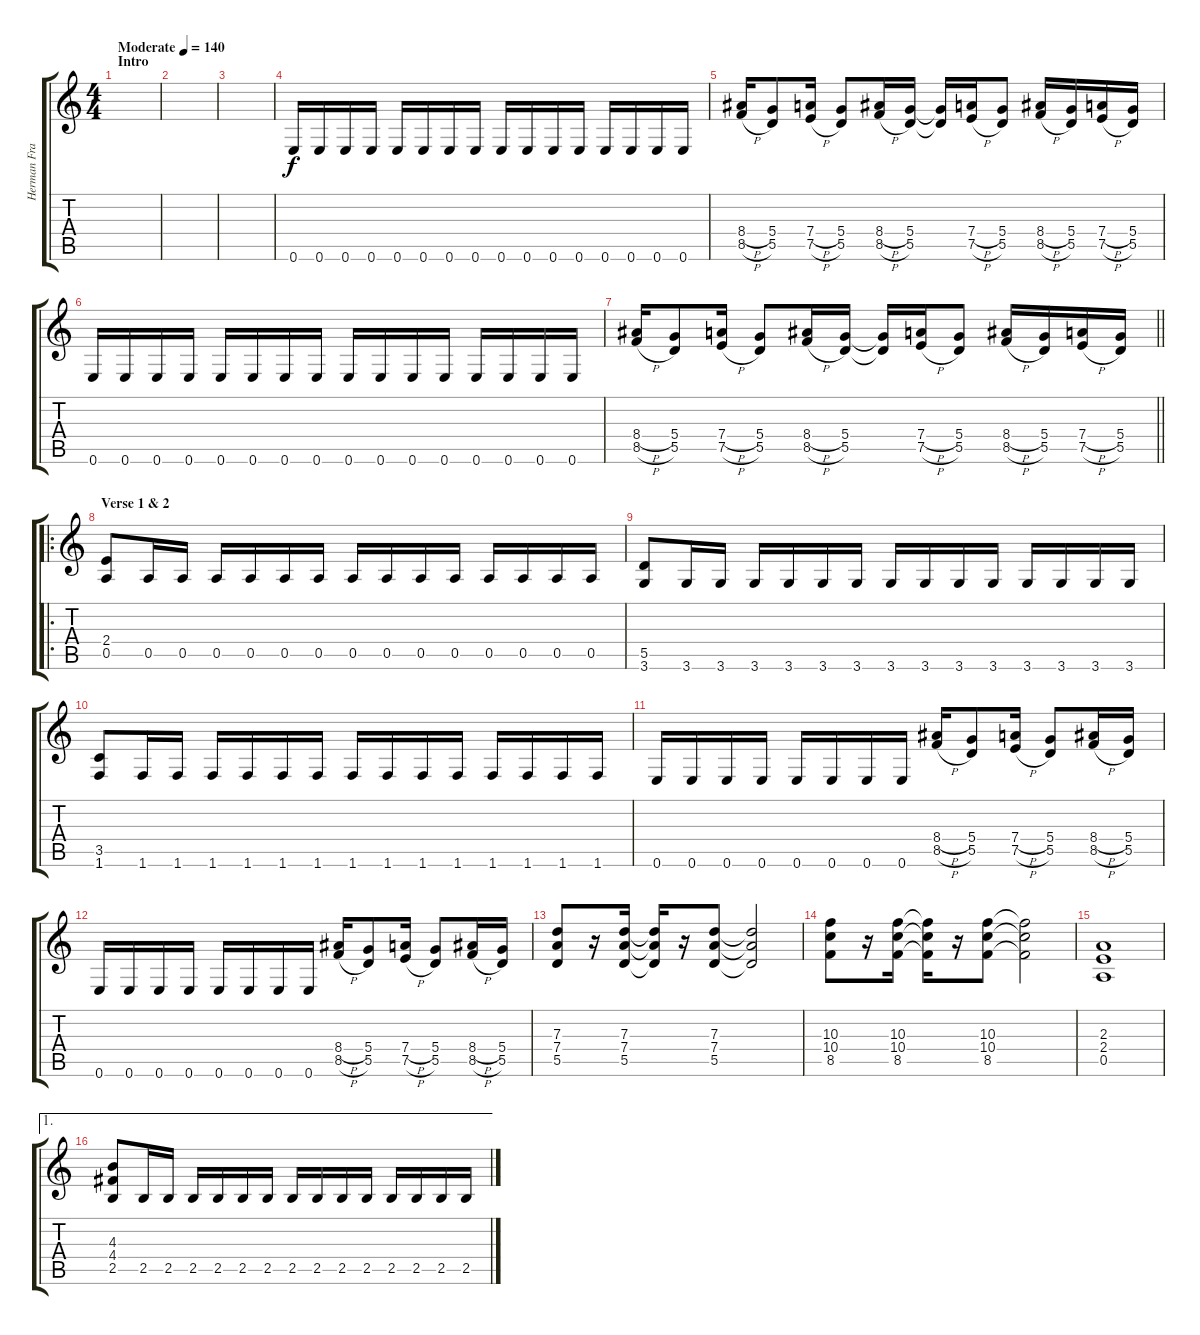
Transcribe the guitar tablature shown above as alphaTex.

\track ("Herman Frank (Guitar)" "Herman Fra") {instrument distortionguitar}
\staff {score tabs}
\tuning (E4 B3 G3 D3 A2 E2) {hide}
\ts (4 4)
\section ("" "Intro")
\tempo (140 "Moderate")
\clef g2
\ks c
|
|
|
0.6.16 0.6.16 0.6.16 0.6.16 0.6.16 0.6.16 0.6.16 0.6.16 0.6.16 0.6.16 0.6.16 0.6.16 0.6.16 0.6.16 0.6.16 0.6.16 |
(8.4{h} 8.5{h}).16 (5.4 5.5).8 (7.4{h} 7.5{h}).16 (5.4 5.5).8 (8.4{h} 8.5{h}).16 (5.4 5.5).16 (5.4{t} 5.5{t}).16 (7.4{h} 7.5{h}).16 (5.4 5.5).8 (8.4{h} 8.5{h}).16 (5.4 5.5).16 (7.4{h} 7.5{h}).16 (5.4 5.5).16 |
0.6.16 0.6.16 0.6.16 0.6.16 0.6.16 0.6.16 0.6.16 0.6.16 0.6.16 0.6.16 0.6.16 0.6.16 0.6.16 0.6.16 0.6.16 0.6.16 |
\barLineRight lightlight
(8.4{h} 8.5{h}).16 (5.4 5.5).8 (7.4{h} 7.5{h}).16 (5.4 5.5).8 (8.4{h} 8.5{h}).16 (5.4 5.5).16 (5.4{t} 5.5{t}).16 (7.4{h} 7.5{h}).16 (5.4 5.5).8 (8.4{h} 8.5{h}).16 (5.4 5.5).16 (7.4{h} 7.5{h}).16 (5.4 5.5).16 |
\ro
\section ("" "Verse 1 & 2")
(2.4 0.5).8 0.5.16 0.5.16 0.5.16 0.5.16 0.5.16 0.5.16 0.5.16 0.5.16 0.5.16 0.5.16 0.5.16 0.5.16 0.5.16 0.5.16 |
(5.5 3.6).8 3.6.16 3.6.16 3.6.16 3.6.16 3.6.16 3.6.16 3.6.16 3.6.16 3.6.16 3.6.16 3.6.16 3.6.16 3.6.16 3.6.16 |
(3.5 1.6).8 1.6.16 1.6.16 1.6.16 1.6.16 1.6.16 1.6.16 1.6.16 1.6.16 1.6.16 1.6.16 1.6.16 1.6.16 1.6.16 1.6.16 |
0.6.16 0.6.16 0.6.16 0.6.16 0.6.16 0.6.16 0.6.16 0.6.16 (8.4{h} 8.5{h}).16 (5.4 5.5).8 (7.4{h} 7.5{h}).16 (5.4 5.5).8 (8.4{h} 8.5{h}).16 (5.4 5.5).16 |
0.6.16 0.6.16 0.6.16 0.6.16 0.6.16 0.6.16 0.6.16 0.6.16 (8.4{h} 8.5{h}).16 (5.4 5.5).8 (7.4{h} 7.5{h}).16 (5.4 5.5).8 (8.4{h} 8.5{h}).16 (5.4 5.5).16 |
(7.3 7.4 5.5).8 r.16 (7.3 7.4 5.5).16 (7.3{t} 7.4{t} 5.5{t}).16 r.16 (7.3 7.4 5.5).8 (7.3{t} 7.4{t} 5.5{t}).2 |
(10.3 10.4 8.5).8 r.16 (10.3 10.4 8.5).16 (10.3{t} 10.4{t} 8.5{t}).16 r.16 (10.3 10.4 8.5).8 (10.3{t} 10.4{t} 8.5{t}).2 |
(2.3 2.4 0.5).1 |
\ae 1
(4.3 4.4 2.5).8 2.5.16 2.5.16 2.5.16 2.5.16 2.5.16 2.5.16 2.5.16 2.5.16 2.5.16 2.5.16 2.5.16 2.5.16 2.5.16 2.5.16
